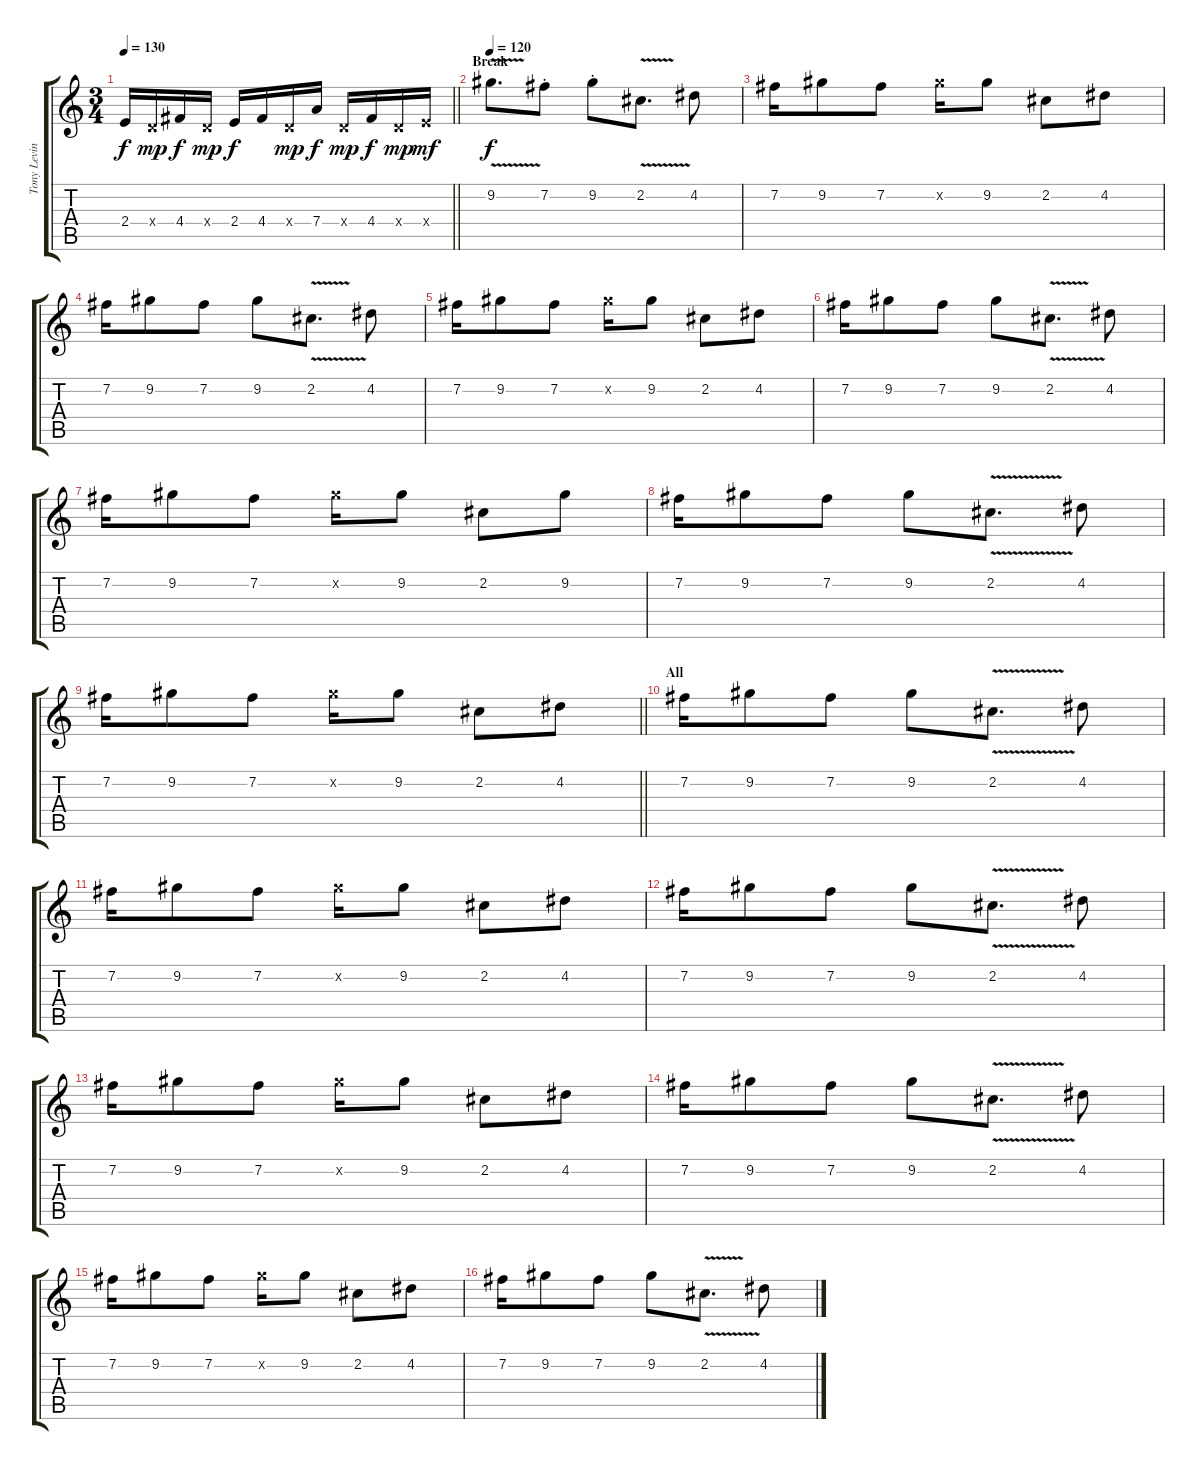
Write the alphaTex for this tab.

\track ("Tony Levin (Stick - High)" "Tony Levin") {instrument electricbassfinger}
\staff {score tabs}
\tuning (E4 B3 G3 D3 A2 E2) {hide}
\ts (3 4)
\tempo 130
\clef g2
\barLineRight lightlight
\ks c
2.4.16{dy f} 0.4{x}.16{dy mp} 4.4.16{dy f} 0.4{x}.16{dy mp} 2.4.16{dy f} 4.4.16 0.4{x}.16{dy mp} 7.4.16{dy f} 0.4{x}.16{dy mp} 4.4.16{dy f} 0.4{x}.16{dy mp} 2.4{x}.16{dy mf} |
\section ("" "Break")
\tempo 120
9.2{v}.8{d dy f volume 14} 7.2{st}.8 9.2{st}.8 2.2{v}.8{d} 4.2.8 |
7.2.16 9.2.8 7.2.8 9.2{x}.16 9.2.8 2.2.8 4.2.8 |
7.2.16 9.2.8 7.2.8 9.2.8 2.2{v}.8{d} 4.2.8 |
7.2.16 9.2.8 7.2.8 9.2{x}.16 9.2.8 2.2.8 4.2.8 |
7.2.16 9.2.8 7.2.8 9.2.8 2.2{v}.8{d} 4.2.8 |
7.2.16 9.2.8 7.2.8 9.2{x}.16 9.2.8 2.2.8 9.2.8 |
7.2.16 9.2.8 7.2.8 9.2.8 2.2{v}.8{d} 4.2.8 |
\barLineRight lightlight
7.2.16 9.2.8 7.2.8 9.2{x}.16 9.2.8 2.2.8 4.2.8 |
\section ("" "All")
7.2.16 9.2.8 7.2.8 9.2.8 2.2{v}.8{d} 4.2.8 |
7.2.16 9.2.8 7.2.8 9.2{x}.16 9.2.8 2.2.8 4.2.8 |
7.2.16 9.2.8 7.2.8 9.2.8 2.2{v}.8{d} 4.2.8 |
7.2.16 9.2.8 7.2.8 9.2{x}.16 9.2.8 2.2.8 4.2.8 |
7.2.16 9.2.8 7.2.8 9.2.8 2.2{v}.8{d} 4.2.8 |
7.2.16 9.2.8 7.2.8 9.2{x}.16 9.2.8 2.2.8 4.2.8 |
7.2.16 9.2.8 7.2.8 9.2.8 2.2{v}.8{d} 4.2.8
